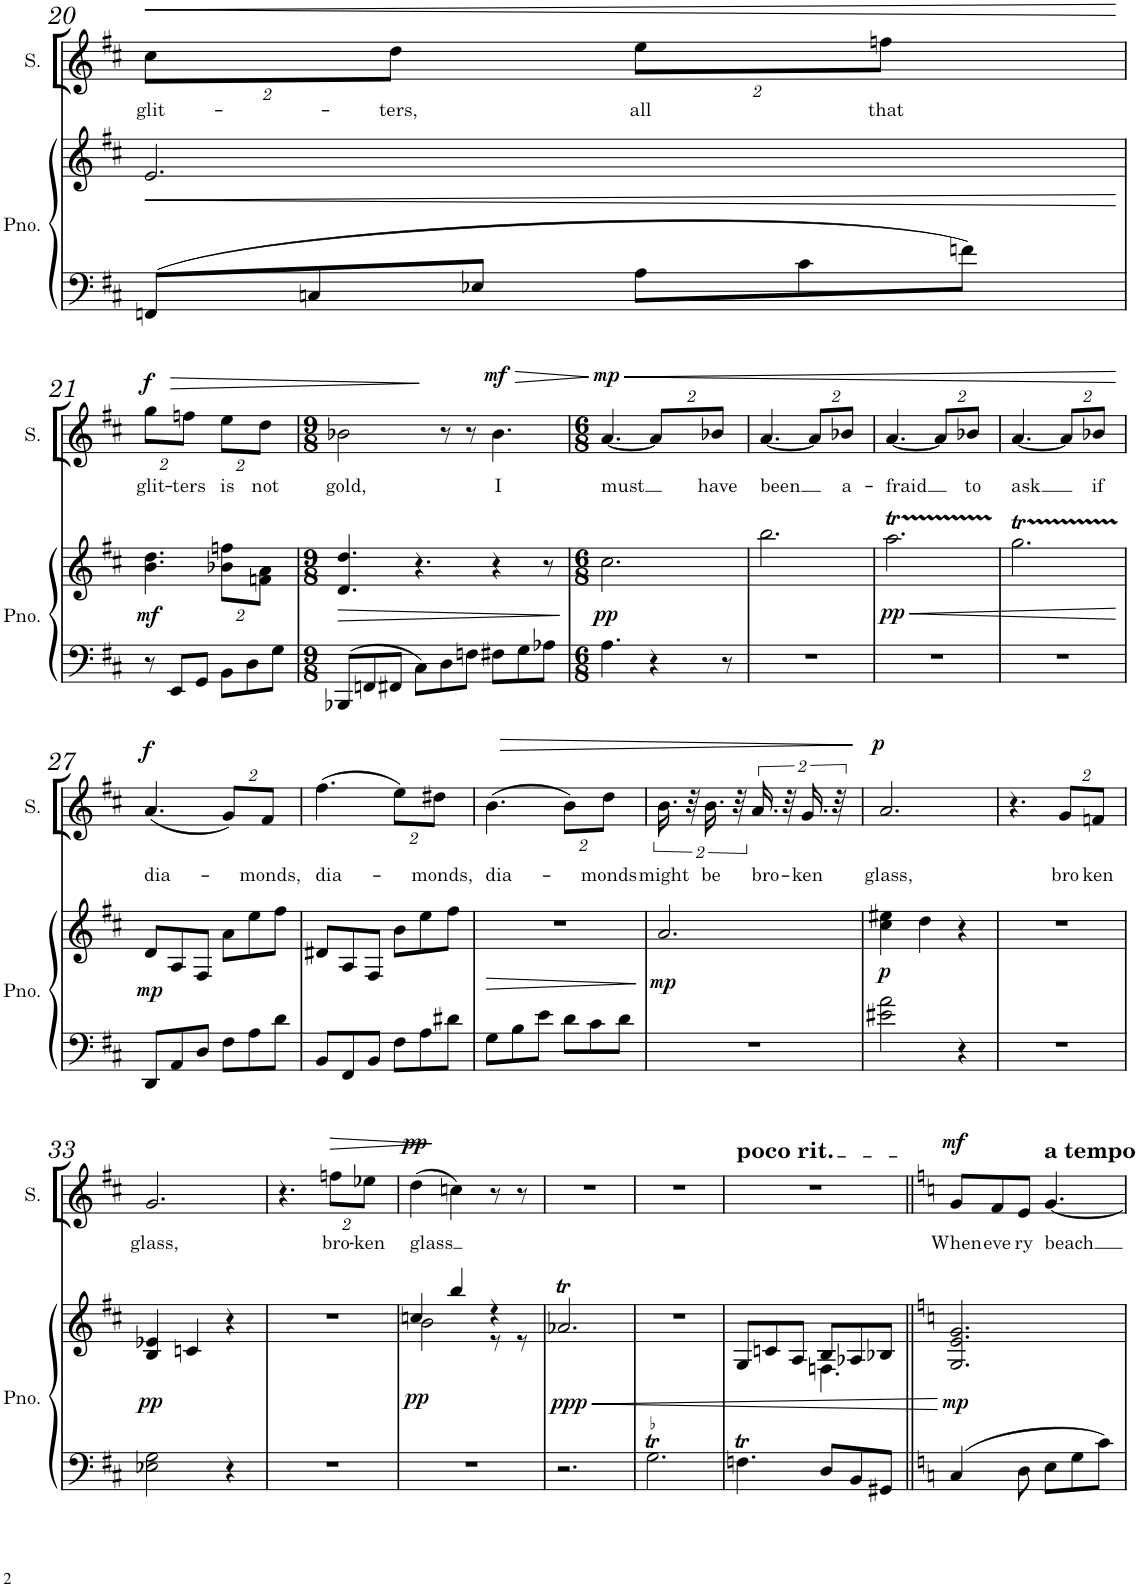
**kern	**kern	**dynam	**kern	**text	**dynam
*part2	*part2	*part2	*part1	*part1	*part1
*staff3	*staff2	*staff2/3	*staff1	*staff1	*staff1
*I"Piano	*	*	*I"Soprano	*	*
*I'Pno.	*	*	*I'S.	*	*
!!LO:PB:g=z
*clefF4	*clefG2	*	*clefG2	*	*
*k[f#c#]	*k[f#c#]	*	*k[f#c#]	*	*
*M6/8	*M6/8	*	*M6/8	*	*
=20	=20	=20	=20	=20	=20
!	!	!LO:HP:b	!	!	!
*	*	*	*Xbrackettup	*	*
!	!	!	!	!LO:LY:b	!LO:HP:b
8FFn/L	2.e/	<	16%3cc#\L	glit-	<
8Cn/	.	.	.	.	.
!	!	!	!	!LO:LY:b	!
.	.	.	16%3dd\J	-ters,	.
8E-X/J	.	.	.	.	.
!	!	!	!	!LO:LY:b	!
8A\L	.	.	16%3ee\L	all	.
8c#\	.	.	.	.	.
!	!	!	!	!LO:LY:b	!
.	.	.	16%3ffn\J	that	.
8fn\J	.	.	.	.	.
.	.	[	.	.	[
!!LO:LB:g=z
=21	=21	=21	=21	=21	=21
!	!	!LO:DY:b	!	!LO:LY:b	!LO:DY:a
8r	4.b\ 4.dd\	mf	16%3gg\L	glit-	f
8EE/L	.	.	.	.	.
!	!	!	!	!LO:LY:b	!LO:HP:b
.	.	.	16%3ffn\J	-ters	>
8GG/J	.	.	.	.	.
*	*Xbrackettup	*	*	*	*
!	!	!	!	!LO:LY:b	!
8BB\L	16%3b-X\ 16%3ffn\L	.	16%3ee\L	is	.
8D\	.	.	.	.	.
!	!	!	!	!LO:LY:b	!
.	16%3fn\ 16%3a\J	.	16%3dd\J	not	.
8G\J	.	.	.	.	.
=22	=22	=22	=22	=22	=22
*M9/8	*M9/8	*	*M9/8	*	*
!	!	!	!	!LO:LY:b	!
8BBB-X/L	4.d/ 4.dd/	.	2b-X\	gold,	.
8FFn/	.	.	.	.	.
8FF#X/J	.	.	.	.	.
8C#\L	4.r	.	.	.	.
8D\	.	.	8r	.	]
8Fn\J	.	.	8r	.	.
!	!	!	!	!LO:LY:b	!LO:HP:b
!	!	!	!	!	!LO:DY:n=1:a
8F#X\L	4r	.	4.b-\	I	> mf
8G\	.	.	.	.	.
8A-X\J	8r	.	.	.	.
.	.	.	.	.	]
=23	=23	=23	=23	=23	=23
*M6/8	*M6/8	*	*M6/8	*	*
!	!	!LO:DY:a=2	!	!LO:LY:b	!LO:HP:b
!	!	!	!	!	!LO:DY:n=1:a
4.A\	2.cc#\	pp	[4.a/	must	< mp
4r	.	.	16%3a/L]	.	.
!	!	!	!	!LO:LY:b	!
.	.	.	16%3b-X/J	have	.
8r	.	.	.	.	.
=24	=24	=24	=24	=24	=24
!	!	!	!	!LO:LY:b	!
2.r	2.bb\	.	[4.a/	been	.
.	.	.	16%3a/L]	.	.
!	!	!	!	!LO:LY:b	!
.	.	.	16%3b-X/J	a-	.
=25	=25	=25	=25	=25	=25
!	!	!LO:HP:b	!	!LO:LY:b	!
!	!	!LO:DY:n=1:b	!	!	!
2.r	2.aaT\	< pp	[4.a/	-fraid	.
.	.	.	16%3a/L]	.	.
!	!	!	!	!LO:LY:b	!
.	.	.	16%3b-X/J	to	.
=26	=26	=26	=26	=26	=26
!	!	!	!	!LO:LY:b	!
2.r	2.ggT\	.	[4.a/	ask	.
.	.	.	16%3a/L]	.	.
!	!	!	!	!LO:LY:b	!
.	.	.	16%3b-X/J	if	.
.	.	[	.	.	[
!!LO:LB:g=z
=27	=27	=27	=27	=27	=27
!	!	!LO:DY:b	!	!LO:LY:b	!LO:DY:a
8DD/L	8d/L	mp	(4.a/	dia-	f
8AA/	8A/	.	.	.	.
8D/J	8F#/J	.	.	.	.
8F#\L	8a\L	.	16%3g/L)	.	.
8A\	8ee\	.	.	.	.
!	!	!	!	!LO:LY:b	!
.	.	.	16%3f#/J	-monds,	.
8d\J	8ff#\J	.	.	.	.
=28	=28	=28	=28	=28	=28
!	!	!	!	!LO:LY:b	!
8BB/L	8d#X/L	.	(4.ff#\	dia-	.
8FF#/	8A/	.	.	.	.
8BB/J	8F#/J	.	.	.	.
8F#\L	8b\L	.	16%3ee\L)	.	.
8A\	8ee\	.	.	.	.
!	!	!	!	!LO:LY:b	!
.	.	.	16%3dd#X\J	-monds,	.
8d#X\J	8ff#\J	.	.	.	.
=29	=29	=29	=29	=29	=29
!	!	!LO:HP:b	!	!LO:LY:b	!
8G\L	2.r	>	(4.b\	dia-	.
8B\	.	.	.	.	.
8e\J	.	.	.	.	.
!	!	!	!	!	!LO:HP:b
8d\L	.	.	16%3b\L)	.	>
8c#\	.	.	.	.	.
!	!	!	!	!LO:LY:b	!
.	.	.	16%3dd\J	-monds	.
8d\J	.	.	.	.	.
.	.	]	.	.	.
=30	=30	=30	=30	=30	=30
*	*	*	*brackettup	*	*
!	!	!LO:DY:b	!	!LO:LY:b	!
2.r	2.a/	mp	32%3.b\	might	.
.	.	.	64%3r	.	.
!	!	!	!	!LO:LY:b	!
.	.	.	32%3.b\	be	.
.	.	.	64%3r	.	.
!	!	!	!	!LO:LY:b	!
.	.	.	32%3.a/	bro-	.
.	.	.	64%3r	.	.
!	!	!	!	!LO:LY:b	!
.	.	.	32%3.g/	-ken	.
.	.	.	64%3r	.	.
.	.	.	.	.	]
=31	=31	=31	=31	=31	=31
!	!	!LO:DY:b	!	!LO:LY:b	!LO:DY:a
2e#X\ 2a\	4cc#\ 4ee#X\	p	2.a/	glass,	p
.	4dd\	.	.	.	.
4r	4r	.	.	.	.
=32	=32	=32	=32	=32	=32
2.r	2.r	.	4.r	.	.
*	*	*	*Xbrackettup	*	*
!	!	!	!	!LO:LY:b	!
.	.	.	16%3g/L	bro-	.
!	!	!	!	!LO:LY:b	!
.	.	.	16%3fn/J	-ken	.
!!LO:LB:g=z
=33	=33	=33	=33	=33	=33
!	!	!LO:DY:b	!	!LO:LY:b	!
2E-X\ 2G\	4B/ 4e-X/	pp	2.g/	glass,	.
.	4cn/	.	.	.	.
4r	4r	.	.	.	.
=34	=34	=34	=34	=34	=34
2.r	2.r	.	4.r	.	.
!	!	!	!	!LO:LY:b	!LO:HP:b
.	.	.	16%3ffn\L	bro-	>
!	!	!	!	!LO:LY:b	!
.	.	.	16%3ee-X\J	-ken	.
=35	=35	=35	=35	=35	=35
*	*^	*	*	*	*
!	!	!	!LO:DY:b	!	!LO:LY:b	!LO:DY:a
2.r	4ccn/	2b\	pp	(4dd\	glass	pp
.	4bb/	.	.	4ccn\)	.	.
.	4r	8r	.	8r	.	]
.	.	8r	.	8r	.	.
=36	=36	=36	=36	=36	=36	=36
!	!	!	!LO:HP:b	!	!	!
!	!	!	!LO:DY:n=1:b	!	!	!
*	*v	*v	*	*	*	*
2.r	2.a-XT/	< ppp	2.r	.	.
=37	=37	=37	=37	=37	=37
!LO:TR:acc=-	!	!	!	!	!
2.Gt\	2.r	.	2.r	.	.
=38	=38	=38	=38	=38	=38
*	*^	*	*	*	*
!	!	!	!	!LO:TX:a:t=poco rit.	!	!
4.FnT\	8G/L	4.ryy	.	2.r	.	.
.	8cn/	.	.	.	.	.
.	8A/J	.	.	.	.	.
8D/L	8B/L	4.Fn\	.	.	.	.
8BB/	8A-X/	.	.	.	.	.
8GG#X/J	8B-X/J	.	.	.	.	.
*	*v	*v	*	*	*	*
.	.	[	.	.	.
=39||	=39||	=39||	=39||	=39||	=39||
*k[]	*k[]	*	*k[]	*	*
!	!	!LO:DY:b	!	!LO:LY:b	!LO:DY:a
4C/	2.G/ 2.e/ 2.g/	mp	8g/L	When	mf
!	!	!	!	!LO:LY:b	!
.	.	.	8f/	eve-	.
!	!	!	!	!LO:LY:b	!
8D\	.	.	8e/J	-ry	.
!	!	!	!LO:TX:a:B:t=a tempo	!	!
!	!	!	!	!LO:LY:b	!
8E\L	.	.	[4.g/	beach	.
8G\	.	.	.	.	.
8c\J	.	.	.	.	.
=	=	=	=	=	=
*-	*-	*-	*-	*-	*-
